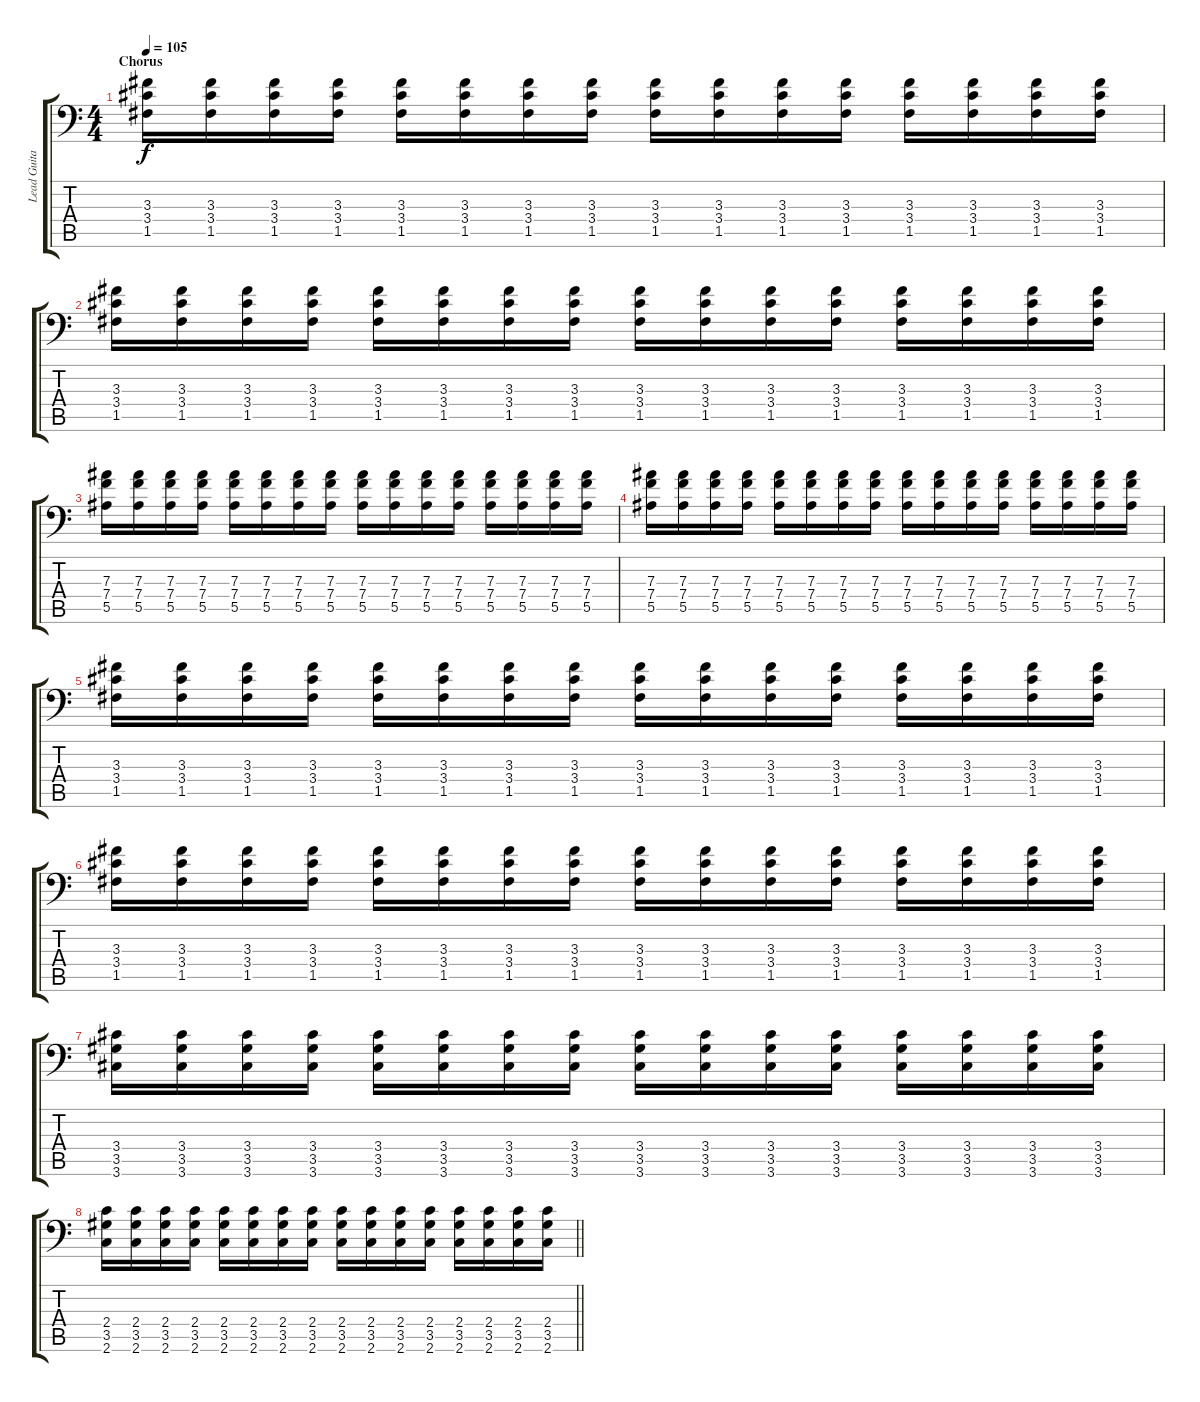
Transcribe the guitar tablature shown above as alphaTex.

\track ("Lead Guitar 2" "Lead Guita") {instrument distortionguitar}
\staff {score tabs}
\tuning (C4 G3 Eb3 Bb2 F2 Bb1) {hide}
\ts (4 4)
\section ("" "Chorus")
\tempo 105
\clef f4
\ks c
(3.3 3.4 1.5).16{dy f} (3.3 3.4 1.5).16 (3.3 3.4 1.5).16 (3.3 3.4 1.5).16 (3.3 3.4 1.5).16 (3.3 3.4 1.5).16 (3.3 3.4 1.5).16 (3.3 3.4 1.5).16 (3.3 3.4 1.5).16 (3.3 3.4 1.5).16 (3.3 3.4 1.5).16 (3.3 3.4 1.5).16 (3.3 3.4 1.5).16 (3.3 3.4 1.5).16 (3.3 3.4 1.5).16 (3.3 3.4 1.5).16 |
(3.3 3.4 1.5).16 (3.3 3.4 1.5).16 (3.3 3.4 1.5).16 (3.3 3.4 1.5).16 (3.3 3.4 1.5).16 (3.3 3.4 1.5).16 (3.3 3.4 1.5).16 (3.3 3.4 1.5).16 (3.3 3.4 1.5).16 (3.3 3.4 1.5).16 (3.3 3.4 1.5).16 (3.3 3.4 1.5).16 (3.3 3.4 1.5).16 (3.3 3.4 1.5).16 (3.3 3.4 1.5).16 (3.3 3.4 1.5).16 |
(7.3 7.4 5.5).16 (7.3 7.4 5.5).16 (7.3 7.4 5.5).16 (7.3 7.4 5.5).16 (7.3 7.4 5.5).16 (7.3 7.4 5.5).16 (7.3 7.4 5.5).16 (7.3 7.4 5.5).16 (7.3 7.4 5.5).16 (7.3 7.4 5.5).16 (7.3 7.4 5.5).16 (7.3 7.4 5.5).16 (7.3 7.4 5.5).16 (7.3 7.4 5.5).16 (7.3 7.4 5.5).16 (7.3 7.4 5.5).16 |
(7.3 7.4 5.5).16 (7.3 7.4 5.5).16 (7.3 7.4 5.5).16 (7.3 7.4 5.5).16 (7.3 7.4 5.5).16 (7.3 7.4 5.5).16 (7.3 7.4 5.5).16 (7.3 7.4 5.5).16 (7.3 7.4 5.5).16 (7.3 7.4 5.5).16 (7.3 7.4 5.5).16 (7.3 7.4 5.5).16 (7.3 7.4 5.5).16 (7.3 7.4 5.5).16 (7.3 7.4 5.5).16 (7.3 7.4 5.5).16 |
(3.3 3.4 1.5).16 (3.3 3.4 1.5).16 (3.3 3.4 1.5).16 (3.3 3.4 1.5).16 (3.3 3.4 1.5).16 (3.3 3.4 1.5).16 (3.3 3.4 1.5).16 (3.3 3.4 1.5).16 (3.3 3.4 1.5).16 (3.3 3.4 1.5).16 (3.3 3.4 1.5).16 (3.3 3.4 1.5).16 (3.3 3.4 1.5).16 (3.3 3.4 1.5).16 (3.3 3.4 1.5).16 (3.3 3.4 1.5).16 |
(3.3 3.4 1.5).16 (3.3 3.4 1.5).16 (3.3 3.4 1.5).16 (3.3 3.4 1.5).16 (3.3 3.4 1.5).16 (3.3 3.4 1.5).16 (3.3 3.4 1.5).16 (3.3 3.4 1.5).16 (3.3 3.4 1.5).16 (3.3 3.4 1.5).16 (3.3 3.4 1.5).16 (3.3 3.4 1.5).16 (3.3 3.4 1.5).16 (3.3 3.4 1.5).16 (3.3 3.4 1.5).16 (3.3 3.4 1.5).16 |
(3.4 3.5 3.6).16 (3.4 3.5 3.6).16 (3.4 3.5 3.6).16 (3.4 3.5 3.6).16 (3.4 3.5 3.6).16 (3.4 3.5 3.6).16 (3.4 3.5 3.6).16 (3.4 3.5 3.6).16 (3.4 3.5 3.6).16 (3.4 3.5 3.6).16 (3.4 3.5 3.6).16 (3.4 3.5 3.6).16 (3.4 3.5 3.6).16 (3.4 3.5 3.6).16 (3.4 3.5 3.6).16 (3.4 3.5 3.6).16 |
\barLineRight lightlight
(2.4 3.5 2.6).16 (2.4 3.5 2.6).16 (2.4 3.5 2.6).16 (2.4 3.5 2.6).16 (2.4 3.5 2.6).16 (2.4 3.5 2.6).16 (2.4 3.5 2.6).16 (2.4 3.5 2.6).16 (2.4 3.5 2.6).16 (2.4 3.5 2.6).16 (2.4 3.5 2.6).16 (2.4 3.5 2.6).16 (2.4 3.5 2.6).16 (2.4 3.5 2.6).16 (2.4 3.5 2.6).16 (2.4 3.5 2.6).16
